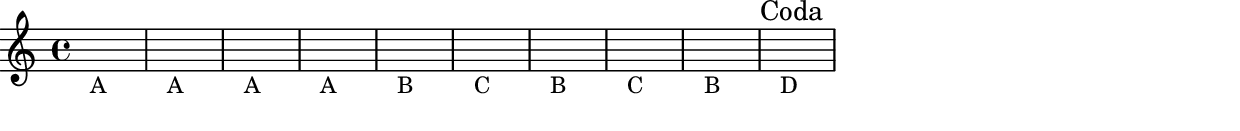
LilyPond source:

%% Generated by lilypond-book
%% Options: [exampleindent=10.16\mm,indent=0\mm,line-width=160\mm,paper-height=845.047\pt,paper-width=597.508\pt,papersize='(cons (* 597.508 pt) (* 845.047 pt))]
\include "lilypond-book-preamble.ly"


% ****************************************************************
% Start cut-&-pastable-section
% ****************************************************************

#(ly:set-option 'eps-box-padding 3.000000)



\paper {
  #(set-paper-size '(cons (* 597.508 pt) (* 845.047 pt)))
  indent = 0\mm
  line-width = 160\mm
  % offset the left padding, also add 1mm as lilypond creates cropped
  % images with a little space on the right
  line-width = #(- line-width (* mm  3.000000) (* mm 1))
}

\layout {
  
}




% ****************************************************************
% ly snippet:
% ****************************************************************
\sourcefilename "/lilypond-2.25.16/input/regression/repeat-ds-return-count.ly"
\sourcefileline 0
\version "2.23.6"

#(ly:set-option 'warning-as-error #t)

\header {
  texidoc="When a @emph{D.C.} or @emph{D.S.} instruction is to be
performed more than once, the default @code{dalSegnoTextFormatter}
includes the count in the instruction.  In this case, the @emph{D.C.}
instruction should indicate returning thrice and the @emph{D.S.}
instruction should indicate returning twice."
}

piece = \new Voice \fixed c' {
  \repeat segno 4 {
    s1_"A"
  }
  \repeat segno 3 {
    s1_"B"
    \alternative {
      \volta 1,2 s1_"C"
      \volta 3 <>
    }
  }
  \sectionLabel "Coda"
  s1_"D"
}

\score { \piece }
\score { \unfoldRepeats \piece }



% ****************************************************************
% end ly snippet
% ****************************************************************
